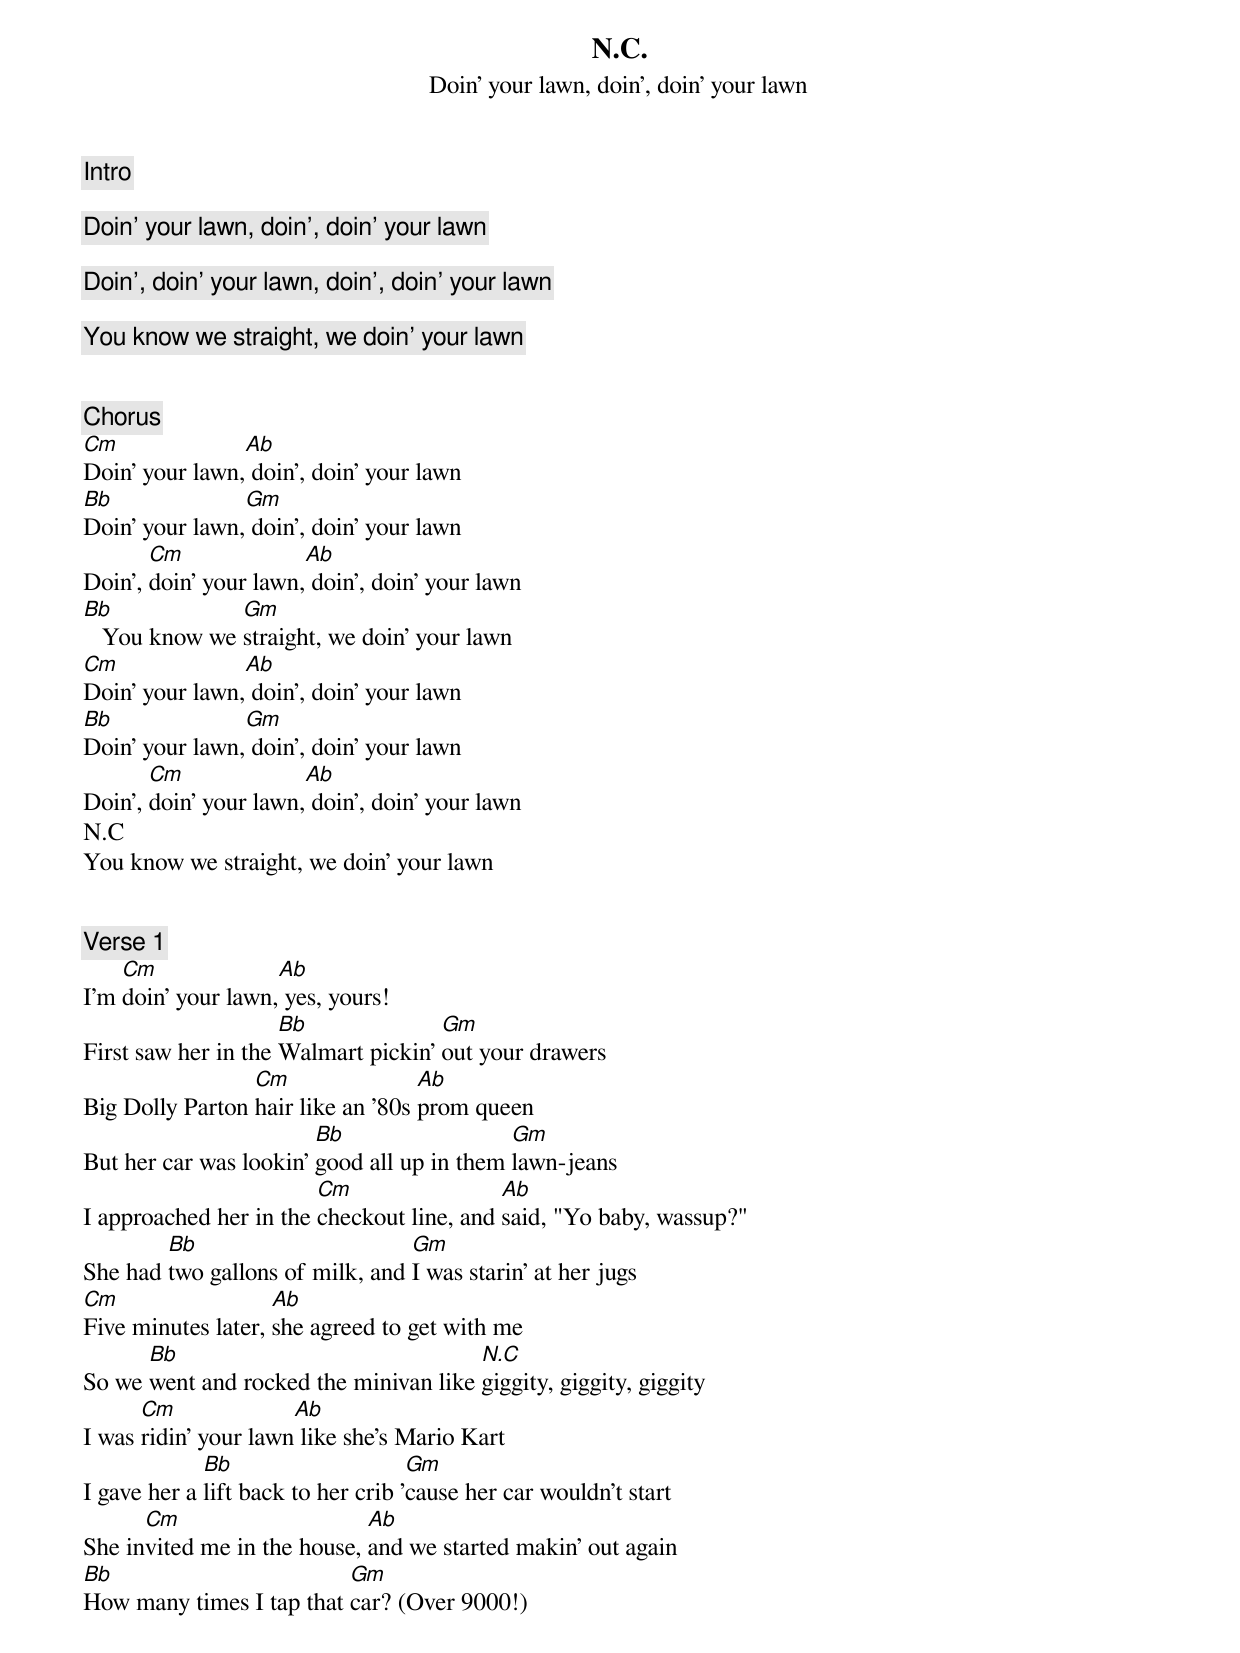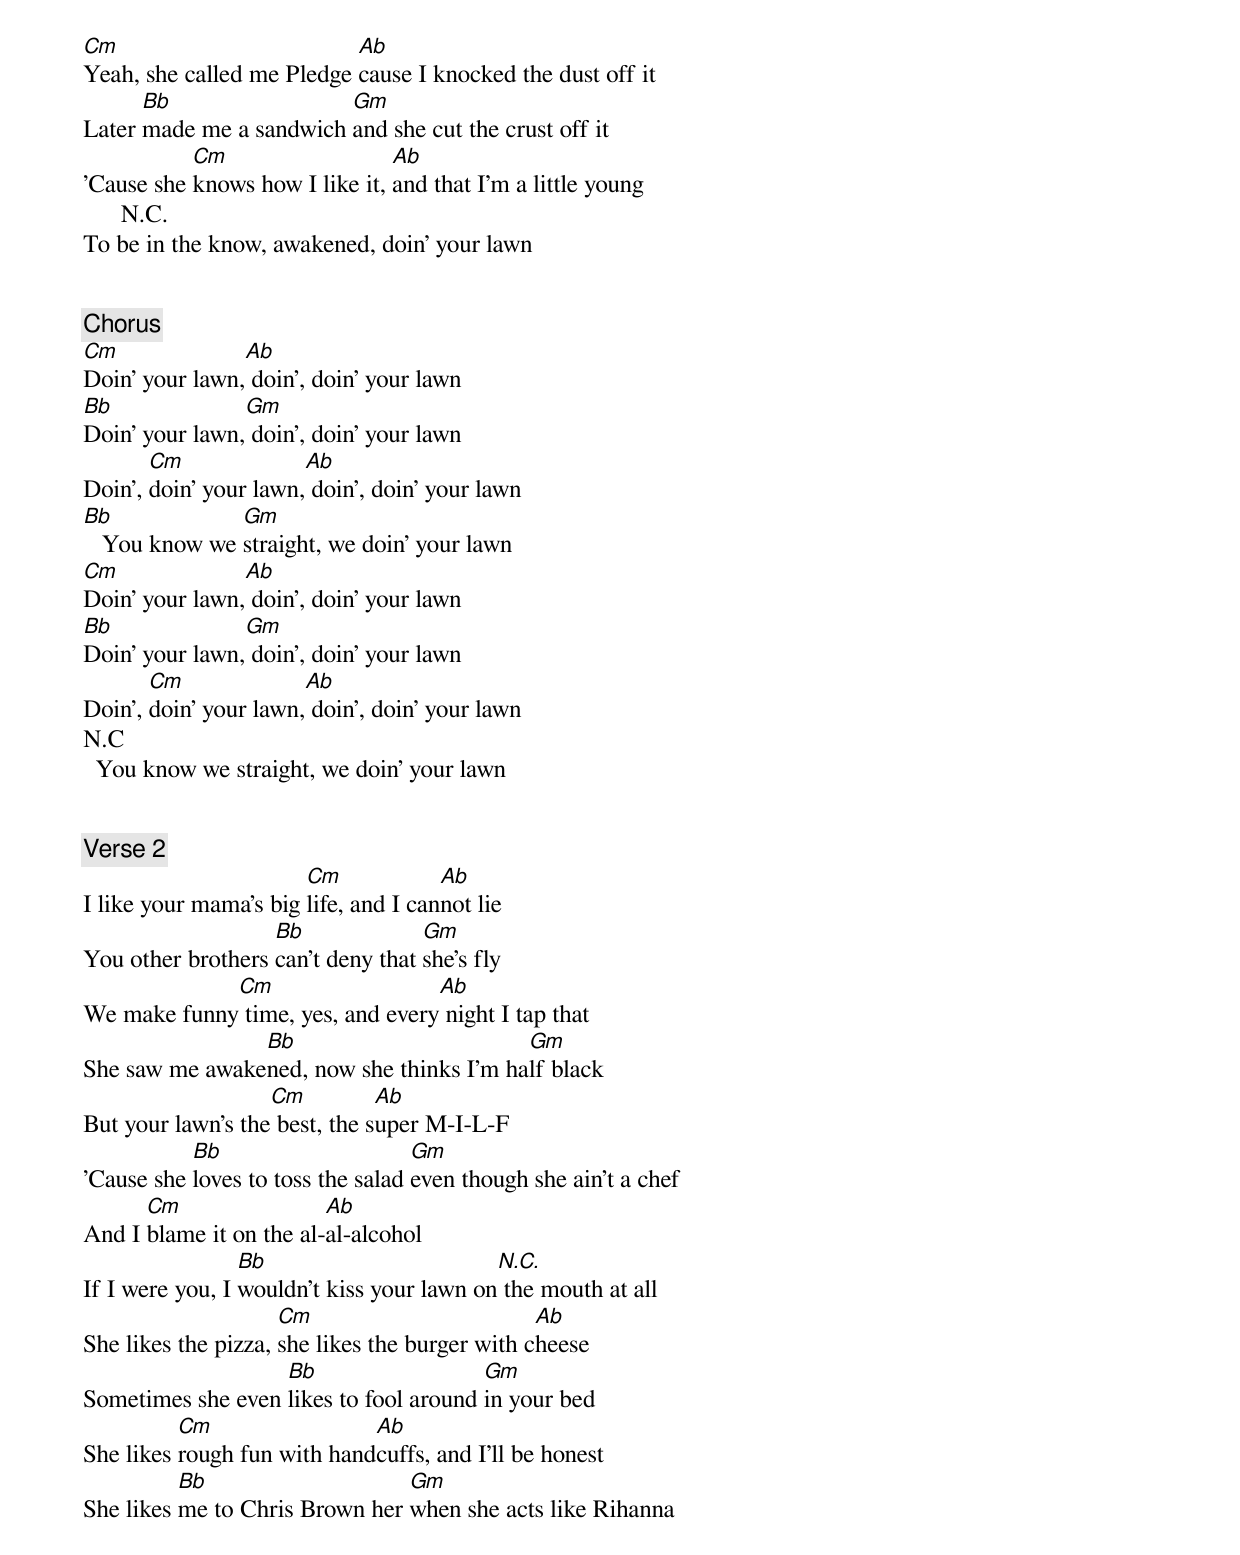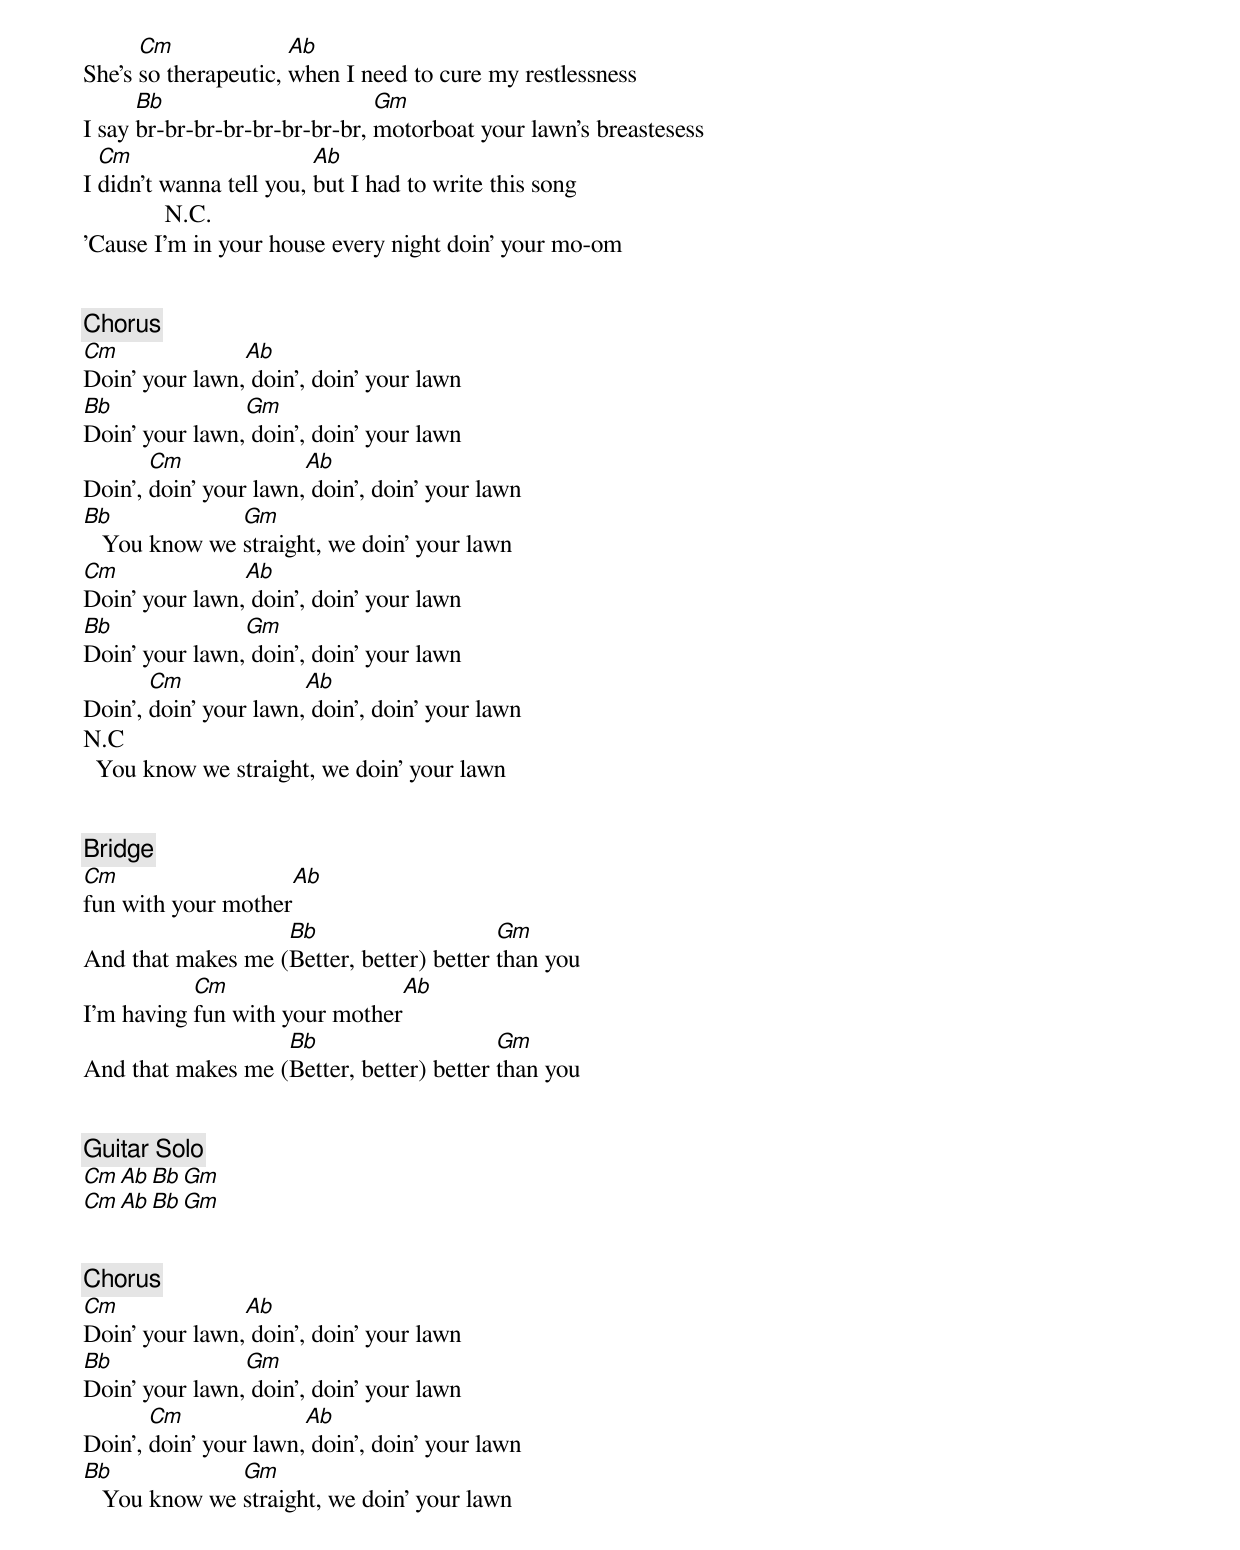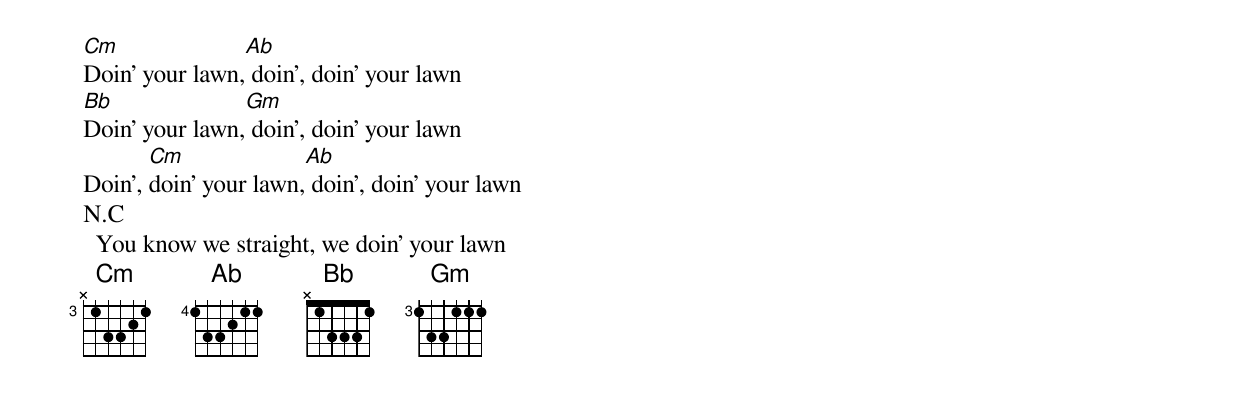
[Intro]
N.C.
Doin' your lawn, doin', doin' your lawn

Doin' your lawn, doin', doin' your lawn

Doin', doin' your lawn, doin', doin' your lawn

You know we straight, we doin' your lawn


[Chorus]
Cm              Ab
Doin' your lawn, doin', doin' your lawn
Bb              Gm
Doin' your lawn, doin', doin' your lawn
       Cm              Ab
Doin', doin' your lawn, doin', doin' your lawn
Bb             Gm
   You know we straight, we doin' your lawn
Cm              Ab
Doin' your lawn, doin', doin' your lawn
Bb              Gm
Doin' your lawn, doin', doin' your lawn
       Cm              Ab
Doin', doin' your lawn, doin', doin' your lawn
N.C
You know we straight, we doin' your lawn


[Verse 1]
    Cm              Ab
I'm doin' your lawn, yes, yours!
                     Bb              Gm
First saw her in the Walmart pickin' out your drawers
                 Cm                Ab
Big Dolly Parton hair like an '80s prom queen
                        Bb                  Gm
But her car was lookin' good all up in them lawn-jeans
                        Cm                 Ab
I approached her in the checkout line, and said, "Yo baby, wassup?"
        Bb                       Gm
She had two gallons of milk, and I was starin' at her jugs
Cm                  Ab
Five minutes later, she agreed to get with me
      Bb                               N.C
So we went and rocked the minivan like giggity, giggity, giggity
      Cm              Ab
I was ridin' your lawn like she's Mario Kart
             Bb                     Gm
I gave her a lift back to her crib 'cause her car wouldn't start
      Cm                     Ab
She invited me in the house, and we started makin' out again
Bb                        Gm
How many times I tap that car? (Over 9000!)
Cm                         Ab
Yeah, she called me Pledge cause I knocked the dust off it
      Bb                 Gm
Later made me a sandwich and she cut the crust off it
           Cm                   Ab
'Cause she knows how I like it, and that I'm a little young
      N.C.
To be in the know, awakened, doin' your lawn


[Chorus]
Cm              Ab
Doin' your lawn, doin', doin' your lawn
Bb              Gm
Doin' your lawn, doin', doin' your lawn
       Cm              Ab
Doin', doin' your lawn, doin', doin' your lawn
Bb             Gm
   You know we straight, we doin' your lawn
Cm              Ab
Doin' your lawn, doin', doin' your lawn
Bb              Gm
Doin' your lawn, doin', doin' your lawn
       Cm              Ab
Doin', doin' your lawn, doin', doin' your lawn
N.C
  You know we straight, we doin' your lawn


[Verse 2]
                       Cm             Ab
I like your mama's big life, and I cannot lie
                   Bb              Gm
You other brothers can't deny that she's fly
             Cm                   Ab
We make funny time, yes, and every night I tap that
                Bb                        Gm
She saw me awakened, now she thinks I'm half black
                   Cm          Ab
But your lawn's the best, the super M-I-L-F
           Bb                      Gm
'Cause she loves to toss the salad even though she ain't a chef
      Cm                 Ab
And I blame it on the al-al-alcohol
                 Bb                        N.C.
If I were you, I wouldn't kiss your lawn on the mouth at all
                     Cm                         Ab
She likes the pizza, she likes the burger with cheese
                   Bb                   Gm
Sometimes she even likes to fool around in your bed
          Cm                 Ab
She likes rough fun with handcuffs, and I'll be honest
          Bb                    Gm
She likes me to Chris Brown her when she acts like Rihanna
      Cm              Ab
She's so therapeutic, when I need to cure my restlessness
      Bb                       Gm
I say br-br-br-br-br-br-br-br, motorboat your lawn's breastesess
  Cm                     Ab
I didn't wanna tell you, but I had to write this song
             N.C.
'Cause I'm in your house every night doin' your mo-om


[Chorus]
Cm              Ab
Doin' your lawn, doin', doin' your lawn
Bb              Gm
Doin' your lawn, doin', doin' your lawn
       Cm              Ab
Doin', doin' your lawn, doin', doin' your lawn
Bb             Gm
   You know we straight, we doin' your lawn
Cm              Ab
Doin' your lawn, doin', doin' your lawn
Bb              Gm
Doin' your lawn, doin', doin' your lawn
       Cm              Ab
Doin', doin' your lawn, doin', doin' your lawn
N.C
  You know we straight, we doin' your lawn


[Bridge]
Cm                   Ab
fun with your mother
                   Bb                     Gm
And that makes me (Better, better) better than you
           Cm                   Ab
I'm having fun with your mother
                   Bb                     Gm
And that makes me (Better, better) better than you


[Guitar Solo]
Cm Ab Bb Gm
Cm Ab Bb Gm


[Chorus]
Cm              Ab
Doin' your lawn, doin', doin' your lawn
Bb              Gm
Doin' your lawn, doin', doin' your lawn
       Cm              Ab
Doin', doin' your lawn, doin', doin' your lawn
Bb             Gm
   You know we straight, we doin' your lawn
Cm              Ab
Doin' your lawn, doin', doin' your lawn
Bb              Gm
Doin' your lawn, doin', doin' your lawn
       Cm              Ab
Doin', doin' your lawn, doin', doin' your lawn
N.C
  You know we straight, we doin' your lawn
